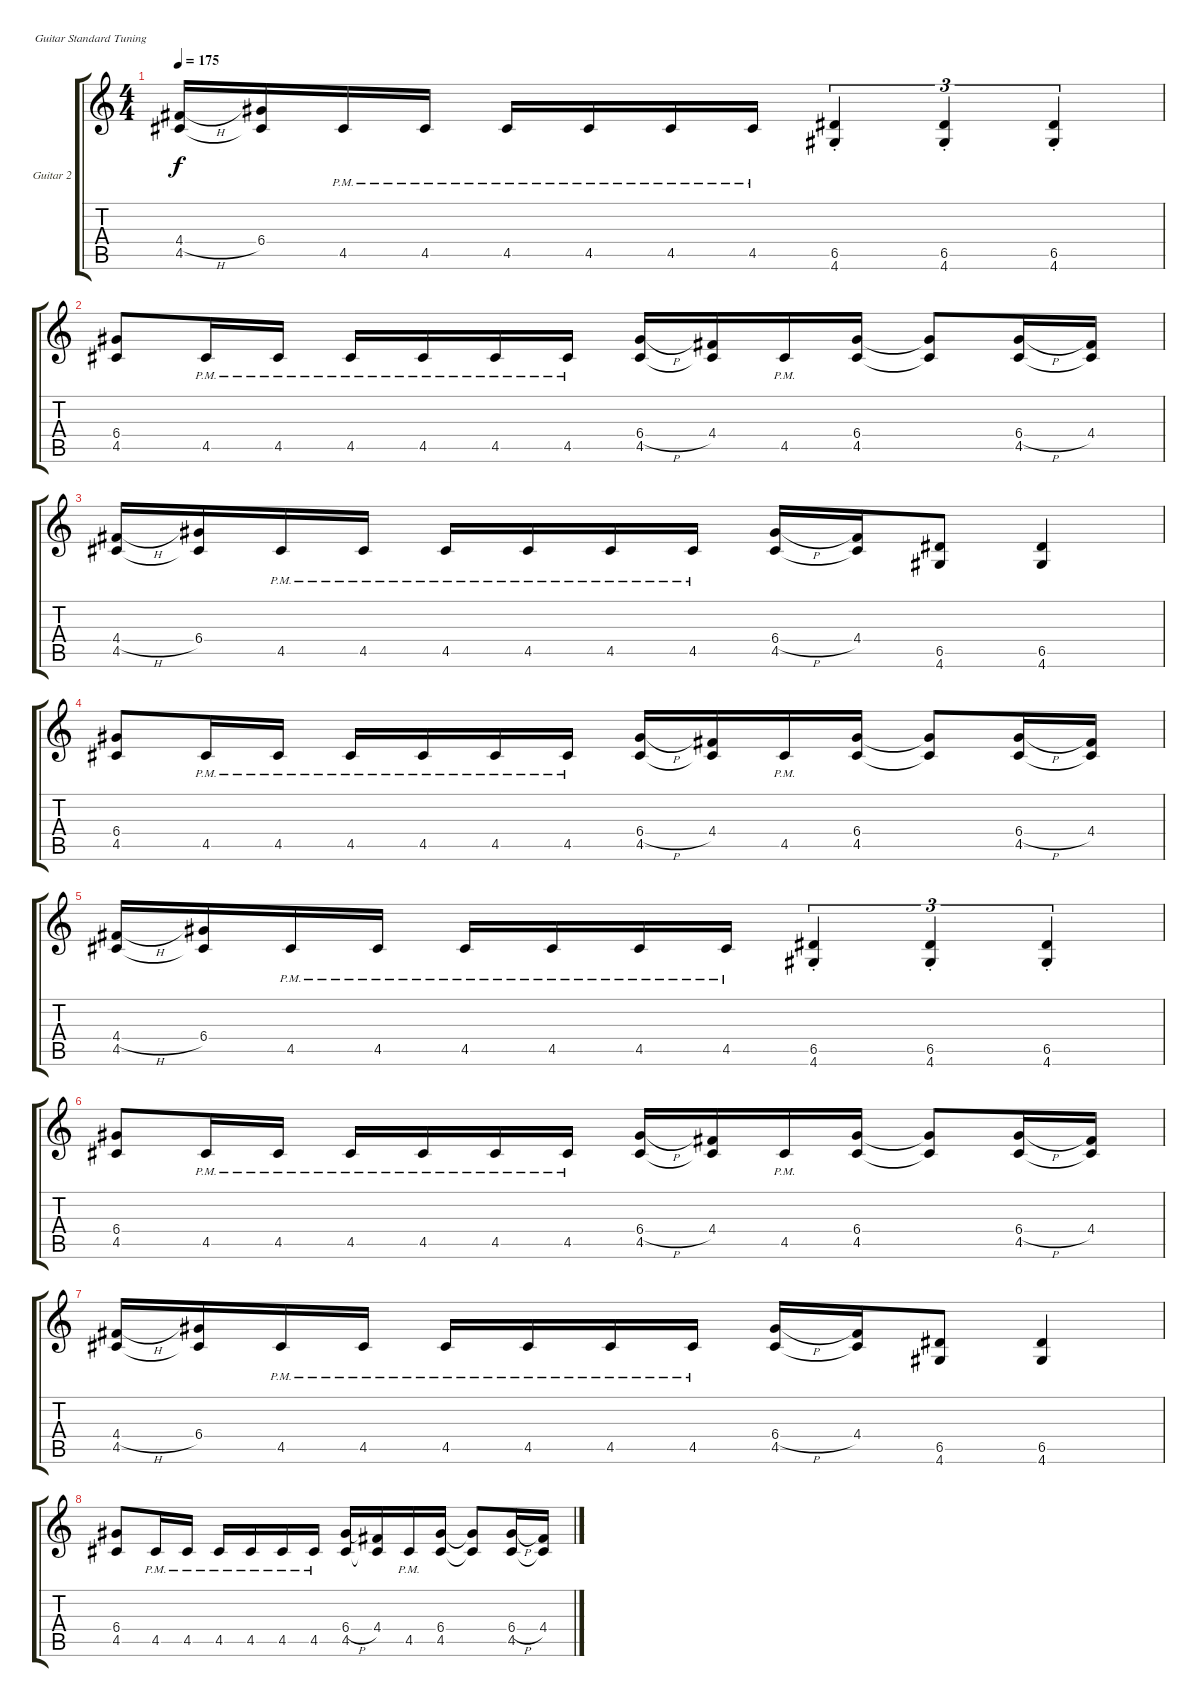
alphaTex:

\bracketExtendMode groupsimilarinstruments
\firstSystemTrackNameOrientation horizontal
\otherSystemsTrackNameOrientation horizontal
\track ("Guitar 2" "Guitar 2") {instrument overdrivenguitar}
\staff {score tabs}
\tuning (E4 B3 G3 D3 A2 E2)
\ts (4 4)
\tempo 175
\clef g2
\ks c
(4.4{h} 4.5).16{dy f} (6.4 4.5{t}).16 4.5{pm}.16 4.5{pm}.16 4.5{pm}.16 4.5{pm}.16 4.5{pm}.16 4.5{pm}.16 (6.5{st} 4.6{st}).4{tu (3 2)} (6.5{st} 4.6{st}).4{tu (3 2)} (6.5{st} 4.6{st}).4{tu (3 2)} |
(6.4 4.5).8 4.5{pm}.16 4.5{pm}.16 4.5{pm}.16 4.5{pm}.16 4.5{pm}.16 4.5{pm}.16 (6.4{h} 4.5).16 (4.4 4.5{t}).16 4.5{pm}.16 (6.4 4.5).16 (6.4{t} 4.5{t}).8 (6.4{h} 4.5).16 (4.4 4.5{t}).16 |
(4.4{h} 4.5).16 (6.4 4.5{t}).16 4.5{pm}.16 4.5{pm}.16 4.5{pm}.16 4.5{pm}.16 4.5{pm}.16 4.5{pm}.16 (6.4{h} 4.5).16 (4.4 4.5{t}).16 (6.5 4.6).8 (6.5 4.6).4 |
(6.4 4.5).8 4.5{pm}.16 4.5{pm}.16 4.5{pm}.16 4.5{pm}.16 4.5{pm}.16 4.5{pm}.16 (6.4{h} 4.5).16 (4.4 4.5{t}).16 4.5{pm}.16 (6.4 4.5).16 (6.4{t} 4.5{t}).8 (6.4{h} 4.5).16 (4.4 4.5{t}).16 |
(4.4{h} 4.5).16 (6.4 4.5{t}).16 4.5{pm}.16 4.5{pm}.16 4.5{pm}.16 4.5{pm}.16 4.5{pm}.16 4.5{pm}.16 (6.5{st} 4.6{st}).4{tu (3 2)} (6.5{st} 4.6{st}).4{tu (3 2)} (6.5{st} 4.6{st}).4{tu (3 2)} |
(6.4 4.5).8 4.5{pm}.16 4.5{pm}.16 4.5{pm}.16 4.5{pm}.16 4.5{pm}.16 4.5{pm}.16 (6.4{h} 4.5).16 (4.4 4.5{t}).16 4.5{pm}.16 (6.4 4.5).16 (6.4{t} 4.5{t}).8 (6.4{h} 4.5).16 (4.4 4.5{t}).16 |
(4.4{h} 4.5).16 (6.4 4.5{t}).16 4.5{pm}.16 4.5{pm}.16 4.5{pm}.16 4.5{pm}.16 4.5{pm}.16 4.5{pm}.16 (6.4{h} 4.5).16 (4.4 4.5{t}).16 (6.5 4.6).8 (6.5 4.6).4 |
(6.4 4.5).8 4.5{pm}.16 4.5{pm}.16 4.5{pm}.16 4.5{pm}.16 4.5{pm}.16 4.5{pm}.16 (6.4{h} 4.5).16 (4.4 4.5{t}).16 4.5{pm}.16 (6.4 4.5).16 (6.4{t} 4.5{t}).8 (6.4{h} 4.5).16 (4.4 4.5{t}).16
